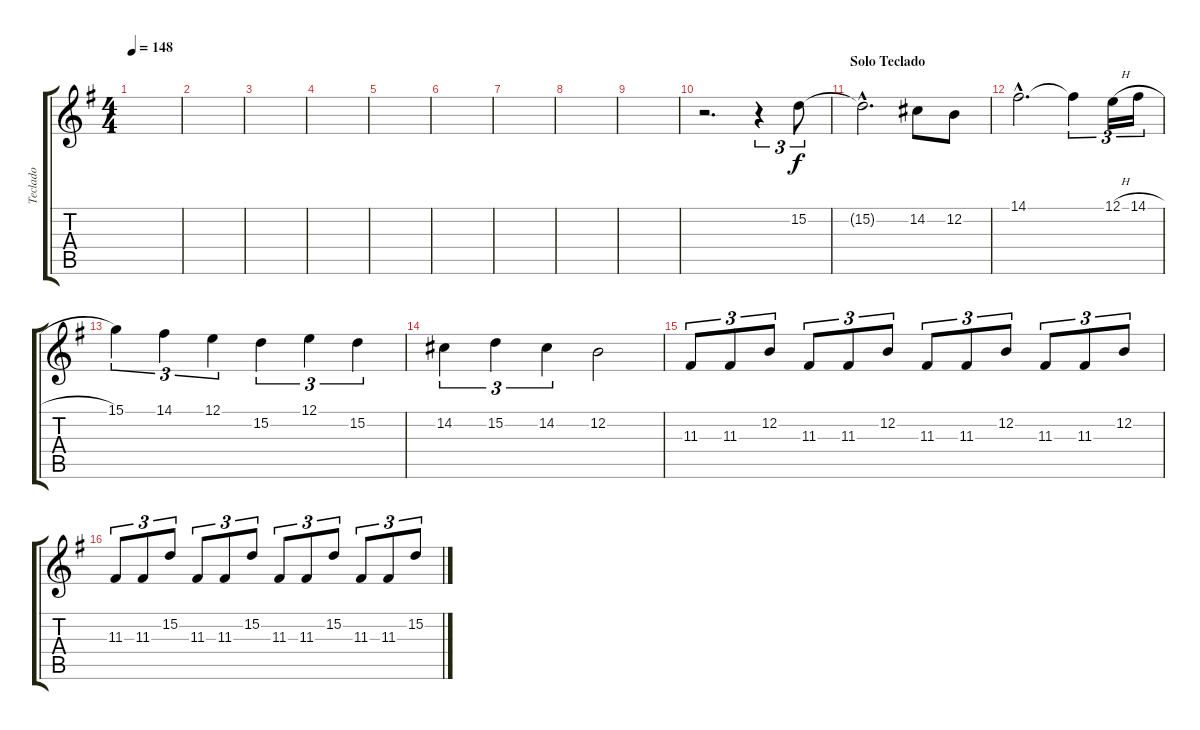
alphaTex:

\track ("Teclado" "Teclado") {instrument choiraahs}
\staff {score tabs}
\tuning (E4 B3 G3 D3 A2 E2) {hide}
\ts (4 4)
\tempo 148
\clef g2
\ks g
|
|
|
|
|
|
|
|
|
r.2{d} r.4{tu (3 2)} 15.2.8{tu (3 2)} |
\section ("" "Solo Teclado")
15.2{hac t}.2{d} 14.2.8 12.2.8 |
14.1{hac}.2{d} 14.1{t}.4{tu (3 2)} 12.1{h}.16{tu (3 2)} 14.1{h}.16{tu (3 2)} |
15.1.4{tu (3 2)} 14.1.4{tu (3 2)} 12.1.4{tu (3 2)} 15.2.4{tu (3 2)} 12.1.4{tu (3 2)} 15.2.4{tu (3 2)} |
14.2.4{tu (3 2)} 15.2.4{tu (3 2)} 14.2.4{tu (3 2)} 12.2.2 |
11.3.8{tu (3 2)} 11.3.8{tu (3 2)} 12.2.8{tu (3 2)} 11.3.8{tu (3 2)} 11.3.8{tu (3 2)} 12.2.8{tu (3 2)} 11.3.8{tu (3 2)} 11.3.8{tu (3 2)} 12.2.8{tu (3 2)} 11.3.8{tu (3 2)} 11.3.8{tu (3 2)} 12.2.8{tu (3 2)} |
11.3.8{tu (3 2)} 11.3.8{tu (3 2)} 15.2.8{tu (3 2)} 11.3.8{tu (3 2)} 11.3.8{tu (3 2)} 15.2.8{tu (3 2)} 11.3.8{tu (3 2)} 11.3.8{tu (3 2)} 15.2.8{tu (3 2)} 11.3.8{tu (3 2)} 11.3.8{tu (3 2)} 15.2.8{tu (3 2)}
